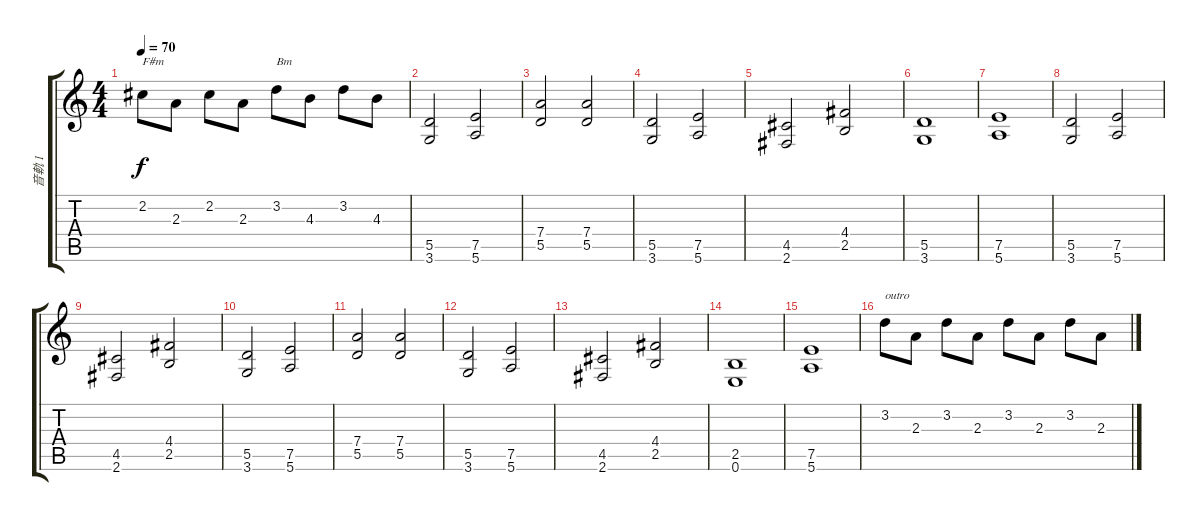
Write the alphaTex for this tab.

\track ("音軌 1" "音軌 1") {instrument overdrivenguitar}
\staff {score tabs}
\tuning (E4 B3 G3 D3 A2 E2) {hide}
\ts (4 4)
\tempo 70
\clef g2
\ks c
2.2.8{txt "F#m" dy f} 2.3.8 2.2.8 2.3.8 3.2.8{txt "Bm"} 4.3.8 3.2.8 4.3.8 |
(5.5 3.6).2 (7.5 5.6).2 |
(7.4 5.5).2 (7.4 5.5).2 |
(5.5 3.6).2 (7.5 5.6).2 |
(4.5 2.6).2 (4.4 2.5).2 |
(5.5 3.6).1 |
(7.5 5.6).1 |
(5.5 3.6).2 (7.5 5.6).2 |
(4.5 2.6).2 (4.4 2.5).2 |
(5.5 3.6).2 (7.5 5.6).2 |
(7.4 5.5).2 (7.4 5.5).2 |
(5.5 3.6).2 (7.5 5.6).2 |
(4.5 2.6).2 (4.4 2.5).2 |
(2.5 0.6).1 |
(7.5 5.6).1 |
3.2.8{txt "outro"} 2.3.8 3.2.8 2.3.8 3.2.8 2.3.8 3.2.8 2.3.8
